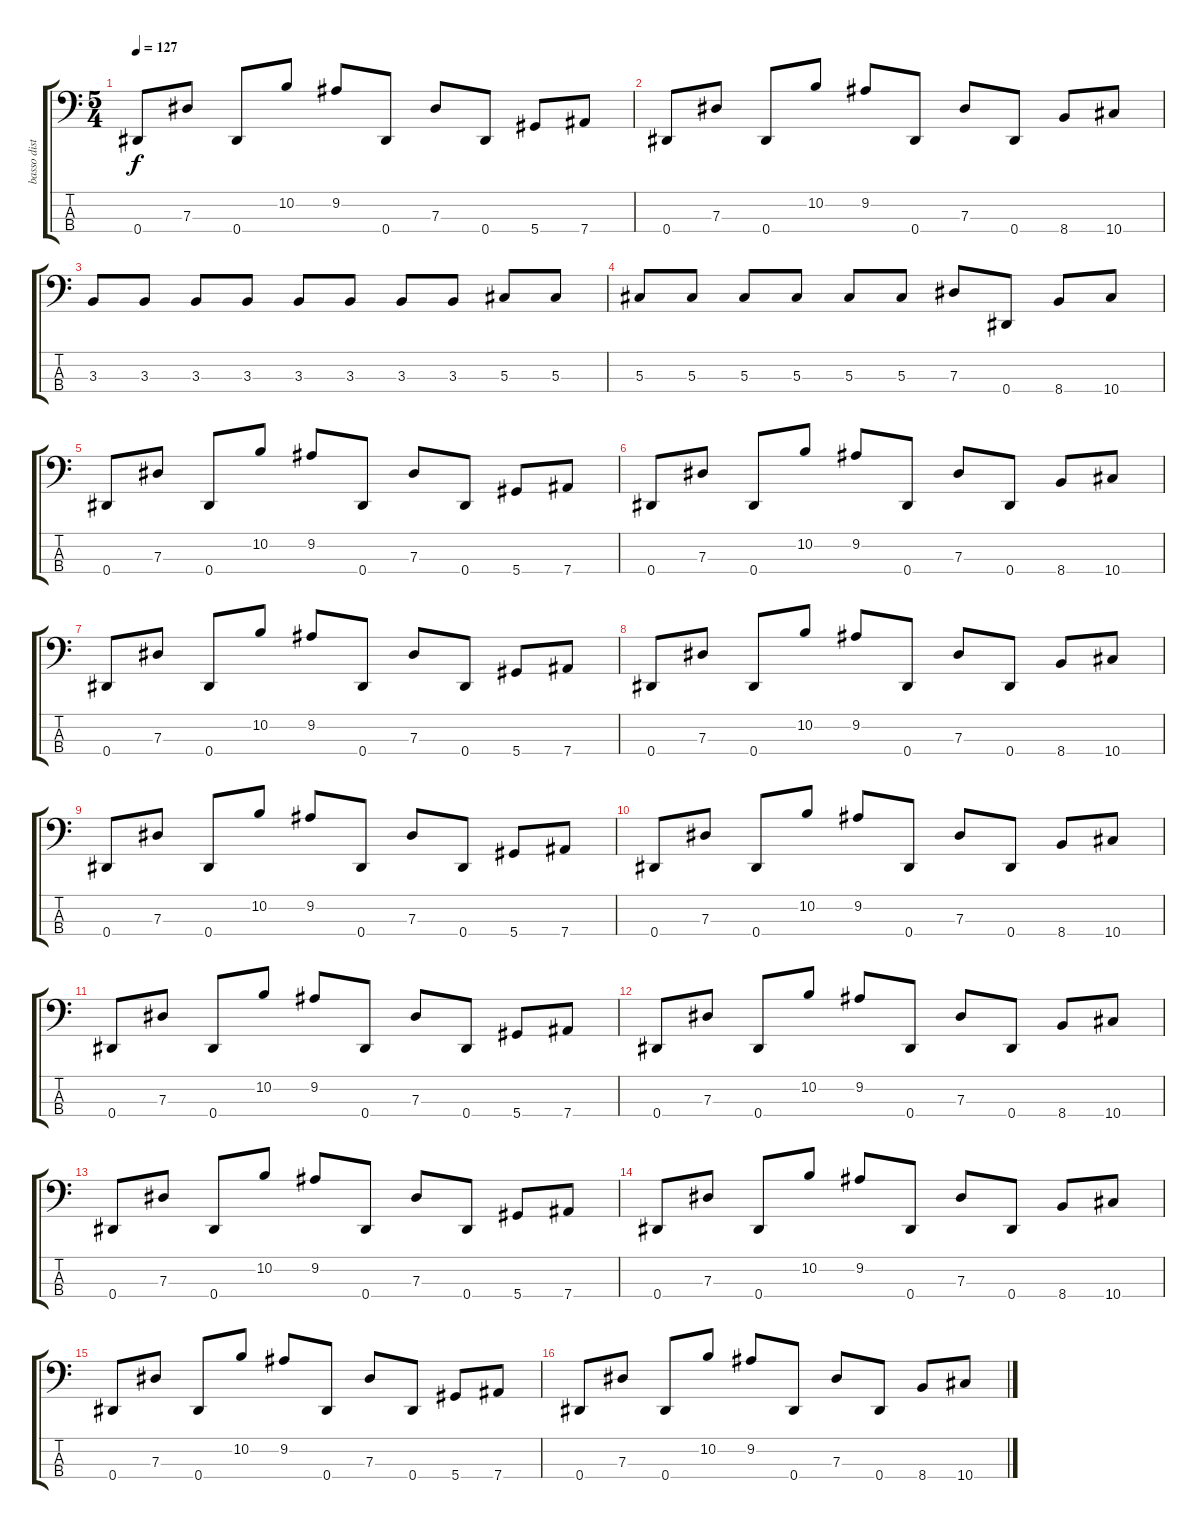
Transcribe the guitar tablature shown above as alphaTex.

\track ("basso distorto" "basso dist") {instrument overdrivenguitar}
\staff {score tabs}
\tuning (Gb2 Db2 Ab1 Eb1) {hide}
\ts (5 4)
\tempo 127
\clef f4
\ks c
0.4.8{dy f} 7.3.8 0.4.8 10.2.8 9.2.8 0.4.8 7.3.8 0.4.8 5.4.8 7.4.8 |
0.4.8 7.3.8 0.4.8 10.2.8 9.2.8 0.4.8 7.3.8 0.4.8 8.4.8 10.4.8 |
3.3.8 3.3.8 3.3.8 3.3.8 3.3.8 3.3.8 3.3.8 3.3.8 5.3.8 5.3.8 |
5.3.8 5.3.8 5.3.8 5.3.8 5.3.8 5.3.8 7.3.8 0.4.8 8.4.8 10.4.8 |
0.4.8 7.3.8 0.4.8 10.2.8 9.2.8 0.4.8 7.3.8 0.4.8 5.4.8 7.4.8 |
0.4.8 7.3.8 0.4.8 10.2.8 9.2.8 0.4.8 7.3.8 0.4.8 8.4.8 10.4.8 |
0.4.8 7.3.8 0.4.8 10.2.8 9.2.8 0.4.8 7.3.8 0.4.8 5.4.8 7.4.8 |
0.4.8 7.3.8 0.4.8 10.2.8 9.2.8 0.4.8 7.3.8 0.4.8 8.4.8 10.4.8 |
0.4.8{instrument electricbassfinger} 7.3.8 0.4.8 10.2.8 9.2.8 0.4.8 7.3.8 0.4.8 5.4.8 7.4.8 |
0.4.8 7.3.8 0.4.8 10.2.8 9.2.8 0.4.8 7.3.8 0.4.8 8.4.8 10.4.8 |
0.4.8 7.3.8 0.4.8 10.2.8 9.2.8 0.4.8 7.3.8 0.4.8 5.4.8 7.4.8 |
0.4.8 7.3.8 0.4.8 10.2.8 9.2.8 0.4.8 7.3.8 0.4.8 8.4.8 10.4.8 |
0.4.8 7.3.8 0.4.8 10.2.8 9.2.8 0.4.8 7.3.8 0.4.8 5.4.8 7.4.8 |
0.4.8 7.3.8 0.4.8 10.2.8 9.2.8 0.4.8 7.3.8 0.4.8 8.4.8 10.4.8 |
0.4.8 7.3.8 0.4.8 10.2.8 9.2.8 0.4.8 7.3.8 0.4.8 5.4.8 7.4.8 |
0.4.8 7.3.8 0.4.8 10.2.8 9.2.8 0.4.8 7.3.8 0.4.8 8.4.8 10.4.8
